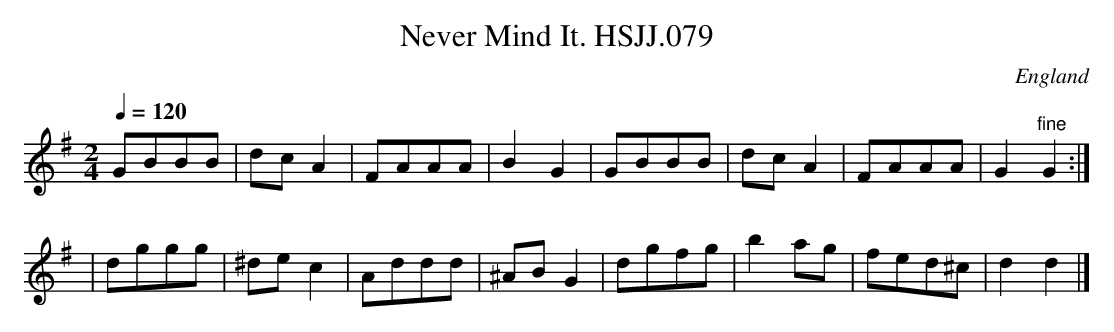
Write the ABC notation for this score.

X:1
T:Never Mind It. HSJJ.079
M:2/4
L:1/8
Q:1/4=120
O:England
K:G major
GBBB|dcA2|FAAA|B2G2|GBBB|dcA2|FAAA|G2"^fine"G2:|!
|dggg|^dec2|Addd|^ABG2|dgfg|b2ag|fed^c|d2d2|]
